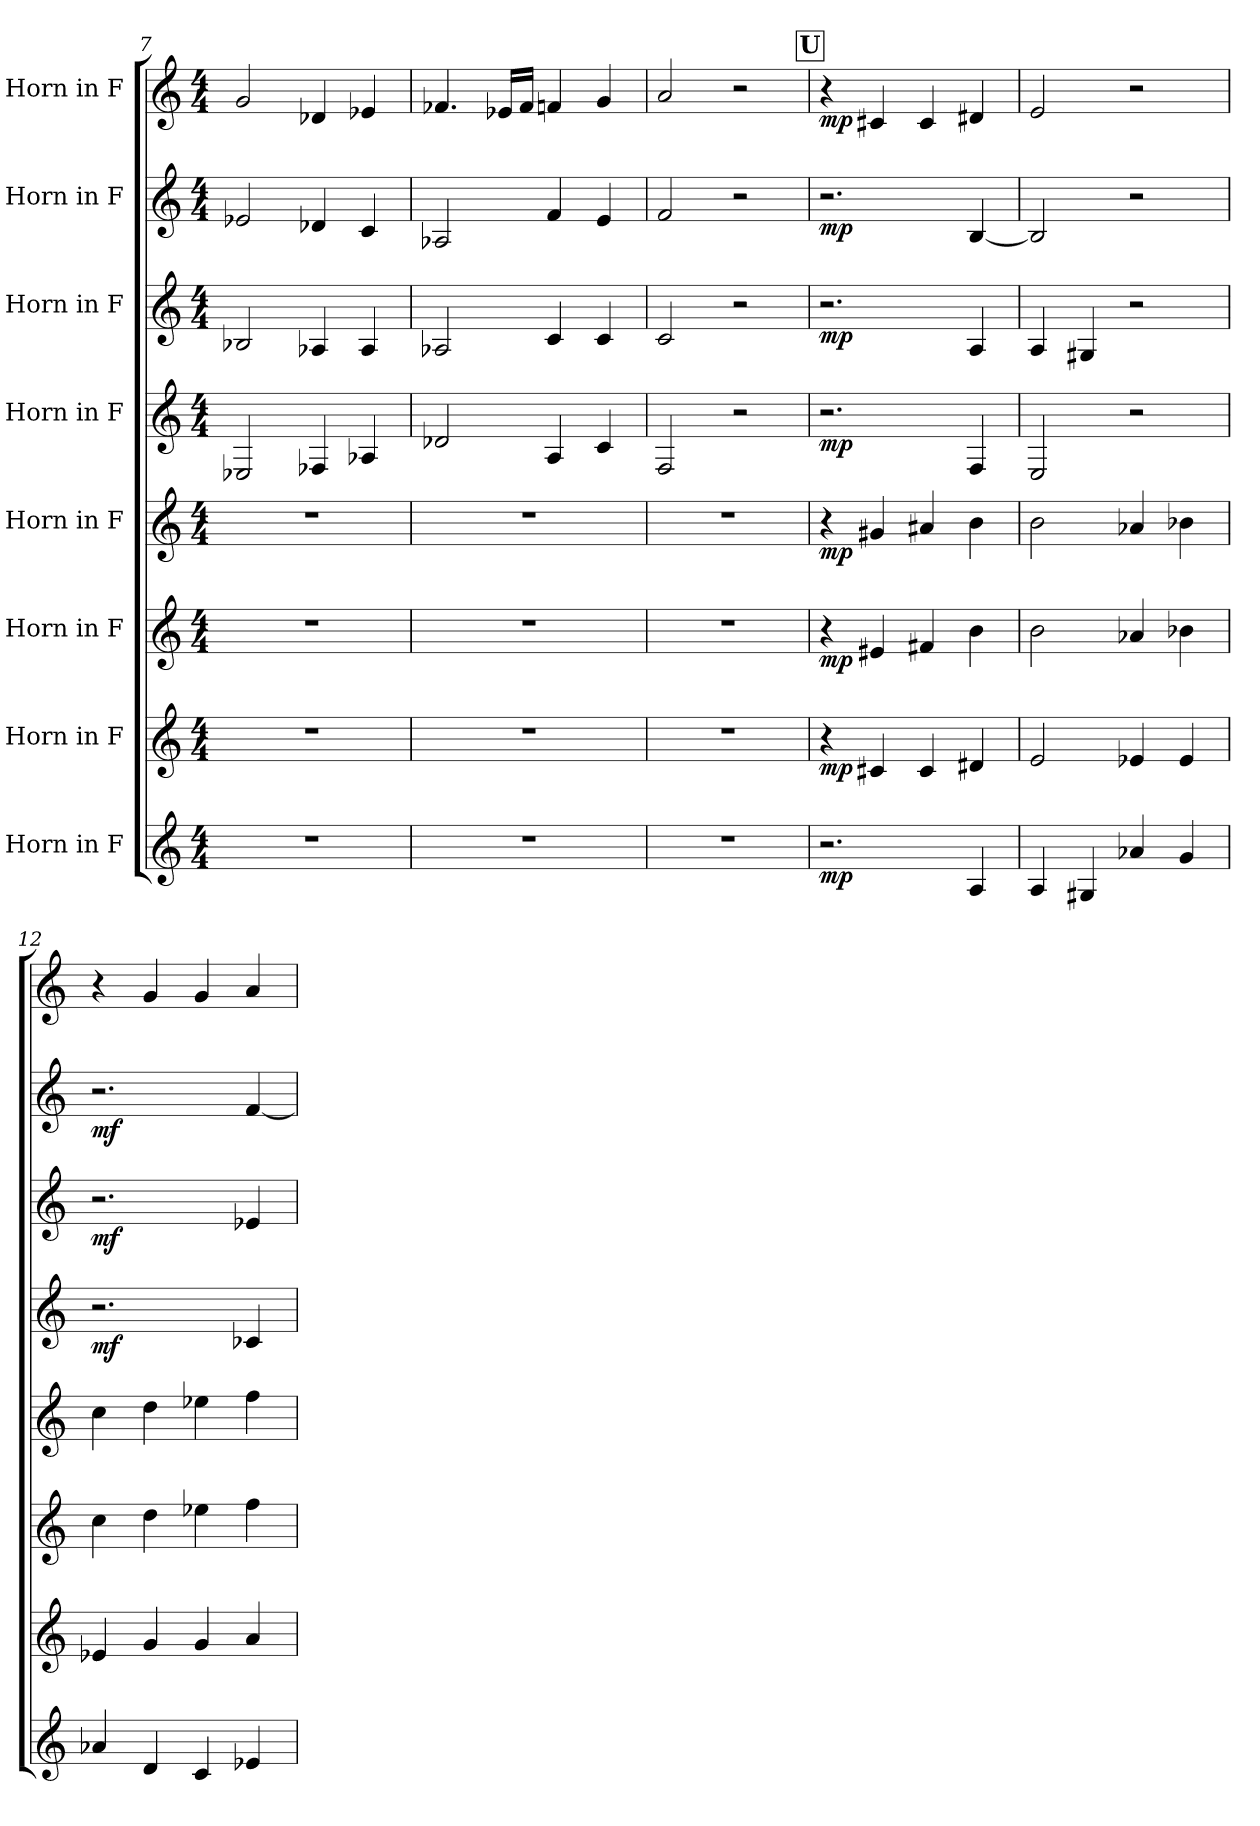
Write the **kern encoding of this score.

**kern	**dynam	**kern	**dynam	**kern	**dynam	**kern	**dynam	**kern	**dynam	**kern	**dynam	**kern	**dynam	**kern	**dynam
*part8	*part8	*part7	*part7	*part6	*part6	*part5	*part5	*part4	*part4	*part3	*part3	*part2	*part2	*part1	*part1
*staff8	*staff8	*staff7	*staff7	*staff6	*staff6	*staff5	*staff5	*staff4	*staff4	*staff3	*staff3	*staff2	*staff2	*staff1	*staff1
*I"Horn in F	*	*I"Horn in F	*	*I"Horn in F	*	*I"Horn in F	*	*I"Horn in F	*	*I"Horn in F	*	*I"Horn in F	*	*I"Horn in F	*
*clefG2	*	*clefG2	*	*clefG2	*	*clefG2	*	*clefG2	*	*clefG2	*	*clefG2	*	*clefG2	*
*ITrd4c7	*	*ITrd4c7	*	*ITrd4c7	*	*ITrd4c7	*	*ITrd4c7	*	*ITrd4c7	*	*ITrd4c7	*	*ITrd4c7	*
*k[b-]	*	*k[b-]	*	*k[b-]	*	*k[b-]	*	*k[b-]	*	*k[b-]	*	*k[b-]	*	*k[b-]	*
*M4/4	*	*M4/4	*	*M4/4	*	*M4/4	*	*M4/4	*	*M4/4	*	*M4/4	*	*M4/4	*
=7	=7	=7	=7	=7	=7	=7	=7	=7	=7	=7	=7	=7	=7	=7	=7
1r	.	1r	.	1r	.	1r	.	2AA-X/	.	2E-X/	.	2A-X/	.	2c/	.
.	.	.	.	.	.	.	.	4BB--X/	.	4D-X/	.	4G-X/	.	4G-X/	.
.	.	.	.	.	.	.	.	4D-X/	.	4D-/	.	4F/	.	4A-X/	.
=8	=8	=8	=8	=8	=8	=8	=8	=8	=8	=8	=8	=8	=8	=8	=8
1r	.	1r	.	1r	.	1r	.	2G-X/	.	2D-X/	.	2D-X/	.	4.B--X/	.
.	.	.	.	.	.	.	.	.	.	.	.	.	.	16A-X/LL	.
.	.	.	.	.	.	.	.	.	.	.	.	.	.	16B--/JJ	.
.	.	.	.	.	.	.	.	4D/	.	4F/	.	4B-/	.	4B-X/	.
.	.	.	.	.	.	.	.	4F/	.	4F/	.	4A/	.	4c/	.
=9	=9	=9	=9	=9	=9	=9	=9	=9	=9	=9	=9	=9	=9	=9	=9
1r	.	1r	.	1r	.	1r	.	2BB-/	.	2F/	.	2B-/	.	2d/	.
.	.	.	.	.	.	.	.	2r	.	2r	.	2r	.	2r	.
!!LO:REH:place=s1:a:B:fs=14:t=U
=10	=10	=10	=10	=10	=10	=10	=10	=10	=10	=10	=10	=10	=10	=10	=10
!	!LO:DY:b	!	!LO:DY:b	!	!LO:DY:b	!	!LO:DY:b	!	!LO:DY:b	!	!LO:DY:b	!	!LO:DY:b	!	!LO:DY:b
2.r	mp	4r	mp	4r	mp	4r	mp	2.r	mp	2.r	mp	2.r	mp	4r	mp
.	.	4F#X/	.	4A#X/	.	4c#X/	.	.	.	.	.	.	.	4F#X/	.
.	.	4F#/	.	4Bn/	.	4d#X/	.	.	.	.	.	.	.	4F#/	.
4D/	.	4G#X/	.	4e\	.	4e\	.	4BB-/	.	4D/	.	[4E/	.	4G#X/	.
=11	=11	=11	=11	=11	=11	=11	=11	=11	=11	=11	=11	=11	=11	=11	=11
4D/	.	2A/	.	2e\	.	2e\	.	2AA/	.	4D/	.	2E/]	.	2A/	.
4C#X/	.	.	.	.	.	.	.	.	.	4C#X/	.	.	.	.	.
4d-X/	.	4A-X/	.	4d-X/	.	4d-X/	.	2r	.	2r	.	2r	.	2r	.
4c/	.	4A-/	.	4e-X\	.	4e-X\	.	.	.	.	.	.	.	.	.
!!LO:PB:g=z
=12	=12	=12	=12	=12	=12	=12	=12	=12	=12	=12	=12	=12	=12	=12	=12
!	!	!	!	!	!	!	!	!	!LO:DY:b	!	!LO:DY:b	!	!LO:DY:b	!	!
4d-X/	.	4A-X/	.	4f\	.	4f\	.	2.r	mf	2.r	mf	2.r	mf	4r	.
4G/	.	4c/	.	4g\	.	4g\	.	.	.	.	.	.	.	4c/	.
4F/	.	4c/	.	4a-X\	.	4a-X\	.	.	.	.	.	.	.	4c/	.
4A-X/	.	4d/	.	4b-\	.	4b-\	.	4F-X/	.	4A-X/	.	[4B-/	.	4d/	.
=	=	=	=	=	=	=	=	=	=	=	=	=	=	=	=
*-	*-	*-	*-	*-	*-	*-	*-	*-	*-	*-	*-	*-	*-	*-	*-
